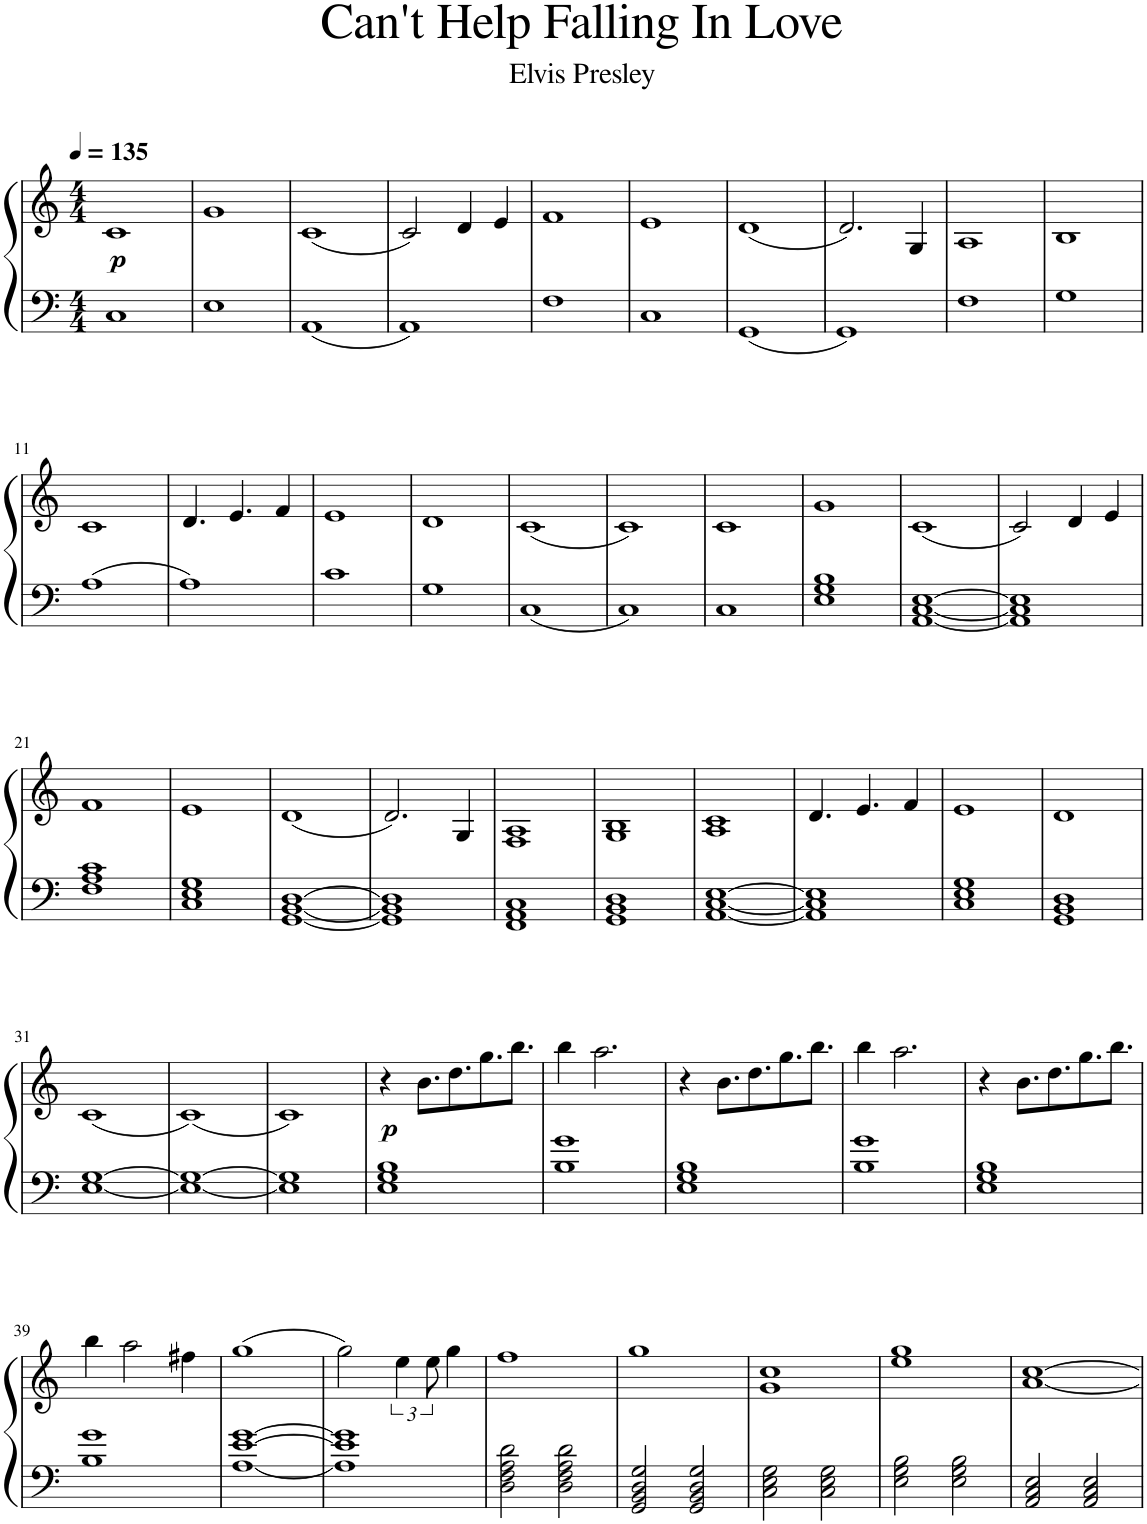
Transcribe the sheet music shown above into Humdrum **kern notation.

**kern	**kern	**dynam
*part1	*part1	*part1
*staff2	*staff1	*staff1/2
*I"Piano	*	*
*I'Pno.	*	*
*clefF4	*clefG2	*
*k[]	*k[]	*
*M4/4	*M4/4	*
*MM135	*MM135	*
=1	=1	=1
!	!	!LO:DY:b
1C	1c	p
=2	=2	=2
1E	1g	.
=3	=3	=3
1AA	(1c	.
=4	=4	=4
1AA	2c/)	.
.	4d/	.
.	4e/	.
=5	=5	=5
1F	1f	.
=6	=6	=6
1C	1e	.
=7	=7	=7
1GG	(1d	.
=8	=8	=8
1GG	2.d/)	.
.	4G/	.
=9	=9	=9
1F	1A	.
=10	=10	=10
1G	1B	.
!!LO:LB:g=z
=11	=11	=11
1A	1c	.
=12	=12	=12
1A	4.d/	.
.	4.e/	.
.	4f/	.
=13	=13	=13
1c	1e	.
=14	=14	=14
1G	1d	.
=15	=15	=15
1C	(1c	.
=16	=16	=16
1C	1c)	.
=17	=17	=17
1C	1c	.
=18	=18	=18
1E 1G 1B	1g	.
=19	=19	=19
[1AA [1C [1E	(1c	.
=20	=20	=20
1AA] 1C] 1E]	2c/)	.
.	4d/	.
.	4e/	.
!!LO:LB:g=z
=21	=21	=21
1F 1A 1c	1f	.
=22	=22	=22
1C 1E 1G	1e	.
=23	=23	=23
[1GG [1BB [1D	(1d	.
=24	=24	=24
1GG] 1BB] 1D]	2.d/)	.
.	4G/	.
=25	=25	=25
1FF 1AA 1C	1F 1A	.
=26	=26	=26
1GG 1BB 1D	1G 1B	.
=27	=27	=27
[1AA [1C [1E	1A 1c	.
=28	=28	=28
1AA] 1C] 1E]	4.d/	.
.	4.e/	.
.	4f/	.
=29	=29	=29
1C 1E 1G	1e	.
=30	=30	=30
1GG 1BB 1D	1d	.
!!LO:LB:g=z
=31	=31	=31
[1E [1G	(1c	.
=32	=32	=32
1E_ 1G_	(1c)	.
=33	=33	=33
1E] 1G]	1c)	.
=34	=34	=34
!	!	!LO:DY:b
1E 1G 1B	4r	p
.	8.b\L	.
.	8.dd\	.
.	8.gg\	.
.	8.bb\J	.
=35	=35	=35
1B 1g	4bb\	.
.	2.aa\	.
=36	=36	=36
1E 1G 1B	4r	.
.	8.b\L	.
.	8.dd\	.
.	8.gg\	.
.	8.bb\J	.
=37	=37	=37
1B 1g	4bb\	.
.	2.aa\	.
=38	=38	=38
1E 1G 1B	4r	.
.	8.b\L	.
.	8.dd\	.
.	8.gg\	.
.	8.bb\J	.
!!LO:LB:g=z
=39	=39	=39
1B 1g	4bb\	.
.	2aa\	.
.	4ff#X\	.
=40	=40	=40
[1A [1e [1g	(1gg	.
=41	=41	=41
1A] 1e] 1g]	2gg\)	.
.	6ee\	.
.	12ee\	.
.	4gg\	.
=42	=42	=42
2D\ 2F\ 2A\ 2d\	1ff	.
2D\ 2F\ 2A\ 2d\	.	.
=43	=43	=43
2GG/ 2BB/ 2D/ 2G/	1gg	.
2GG/ 2BB/ 2D/ 2G/	.	.
=44	=44	=44
2C\ 2E\ 2G\	1g 1cc	.
2C\ 2E\ 2G\	.	.
=45	=45	=45
2E\ 2G\ 2B\	1ee 1gg	.
2E\ 2G\ 2B\	.	.
=46	=46	=46
2AA/ 2C/ 2E/	[1a [1cc	.
2AA/ 2C/ 2E/	.	.
=	=	=
*-	*-	*-
